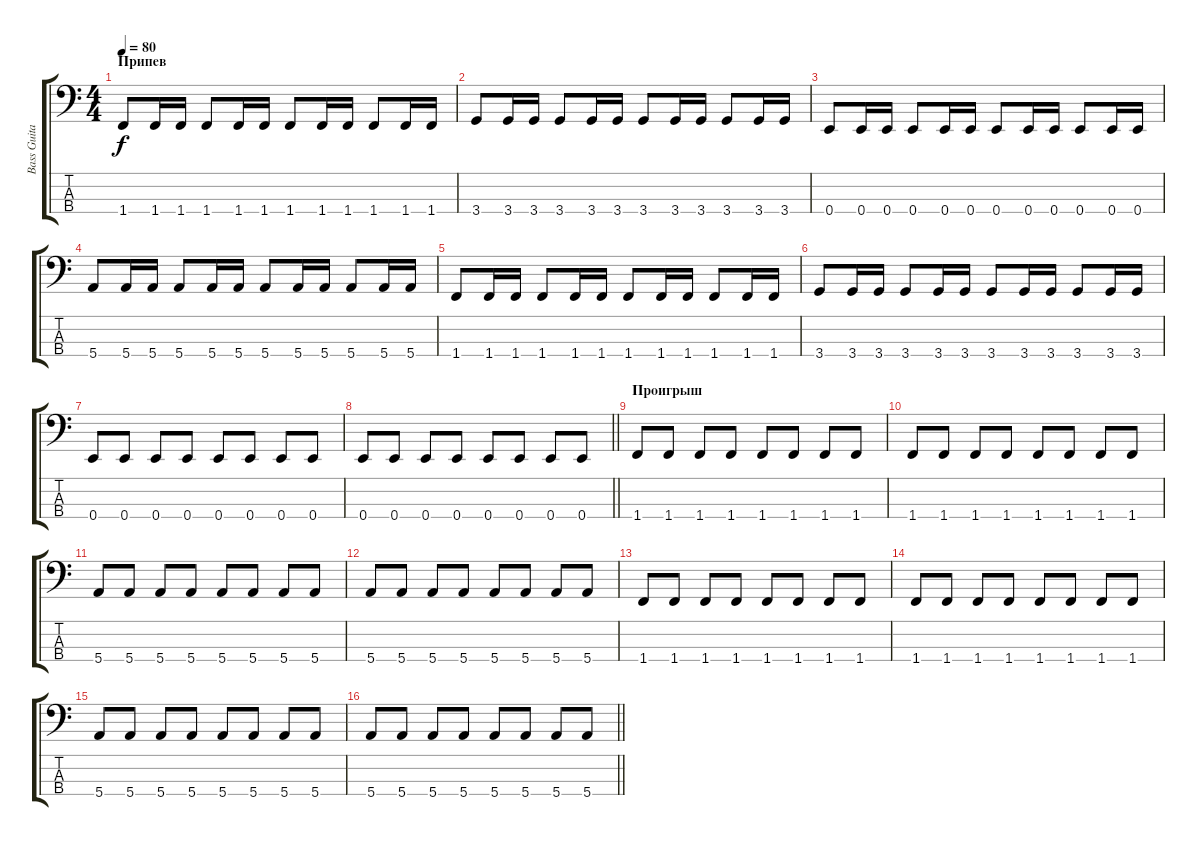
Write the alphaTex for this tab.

\track ("Bass Guitar" "Bass Guita") {instrument electricbassfinger}
\staff {score tabs}
\tuning (G2 D2 A1 E1) {hide}
\ts (4 4)
\section ("" "Припев")
\tempo 80
\clef f4
\ks c
1.4.8{dy f} 1.4.16 1.4.16 1.4.8 1.4.16 1.4.16 1.4.8 1.4.16 1.4.16 1.4.8 1.4.16 1.4.16 |
3.4.8 3.4.16 3.4.16 3.4.8 3.4.16 3.4.16 3.4.8 3.4.16 3.4.16 3.4.8 3.4.16 3.4.16 |
0.4.8 0.4.16 0.4.16 0.4.8 0.4.16 0.4.16 0.4.8 0.4.16 0.4.16 0.4.8 0.4.16 0.4.16 |
5.4.8 5.4.16 5.4.16 5.4.8 5.4.16 5.4.16 5.4.8 5.4.16 5.4.16 5.4.8 5.4.16 5.4.16 |
1.4.8 1.4.16 1.4.16 1.4.8 1.4.16 1.4.16 1.4.8 1.4.16 1.4.16 1.4.8 1.4.16 1.4.16 |
3.4.8 3.4.16 3.4.16 3.4.8 3.4.16 3.4.16 3.4.8 3.4.16 3.4.16 3.4.8 3.4.16 3.4.16 |
0.4.8 0.4.8 0.4.8 0.4.8 0.4.8 0.4.8 0.4.8 0.4.8 |
\barLineRight lightlight
0.4.8 0.4.8 0.4.8 0.4.8 0.4.8 0.4.8 0.4.8 0.4.8 |
\section ("" "Проигрыш")
1.4.8 1.4.8 1.4.8 1.4.8 1.4.8 1.4.8 1.4.8 1.4.8 |
1.4.8 1.4.8 1.4.8 1.4.8 1.4.8 1.4.8 1.4.8 1.4.8 |
5.4.8 5.4.8 5.4.8 5.4.8 5.4.8 5.4.8 5.4.8 5.4.8 |
5.4.8 5.4.8 5.4.8 5.4.8 5.4.8 5.4.8 5.4.8 5.4.8 |
1.4.8 1.4.8 1.4.8 1.4.8 1.4.8 1.4.8 1.4.8 1.4.8 |
1.4.8 1.4.8 1.4.8 1.4.8 1.4.8 1.4.8 1.4.8 1.4.8 |
5.4.8 5.4.8 5.4.8 5.4.8 5.4.8 5.4.8 5.4.8 5.4.8 |
\barLineRight lightlight
5.4.8 5.4.8 5.4.8 5.4.8 5.4.8 5.4.8 5.4.8 5.4.8
